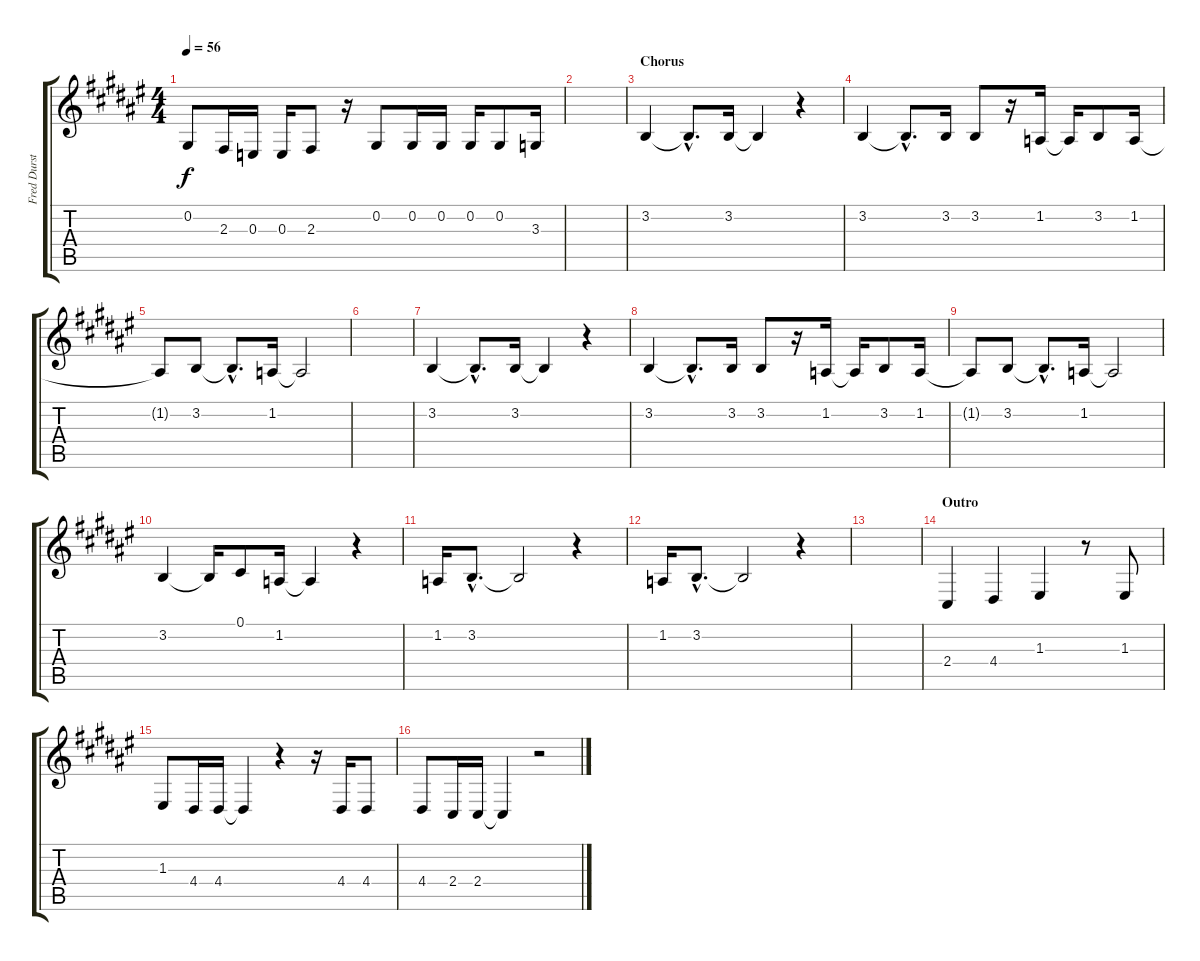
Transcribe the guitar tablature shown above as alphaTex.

\track ("Fred Durst" "Fred Durst") {instrument tenorsax}
\staff {score tabs}
\tuning (Db4 Ab3 E3 B2 Gb2 Db2) {hide}
\ts (4 4)
\tempo 56
\clef g2
\ks f#
0.2.8{dy f} 2.3.16 0.3.16 0.3.16 2.3.8 r.16 0.2.8 0.2.16 0.2.16 0.2.16 0.2.8 3.3.16 |
|
\section ("" "Chorus")
3.2.4 3.2{hac t}.8{d} 3.2.16 3.2{t}.4 r.4 |
3.2.4 3.2{hac t}.8{d} 3.2.16 3.2.8 r.16 1.2.16 1.2{t}.16 3.2.8 1.2.16 |
1.2{t}.8 3.2.8 3.2{hac t}.8{d} 1.2.16 1.2{t}.2 |
|
3.2.4 3.2{hac t}.8{d} 3.2.16 3.2{t}.4 r.4 |
3.2.4 3.2{hac t}.8{d} 3.2.16 3.2.8 r.16 1.2.16 1.2{t}.16 3.2.8 1.2.16 |
1.2{t}.8 3.2.8 3.2{hac t}.8{d} 1.2.16 1.2{t}.2 |
3.2.4 3.2{t}.16 0.1.8 1.2.16 1.2{t}.4 r.4 |
1.2.16 3.2{hac}.8{d} 3.2{t}.2 r.4 |
1.2.16 3.2{hac}.8{d} 3.2{t}.2 r.4 |
|
\section ("" "Outro")
2.4.4 4.4.4 1.3.4 r.8 1.3.8 |
1.3.8 4.4.16 4.4.16 4.4{t}.4 r.4 r.16 4.4.16 4.4.8 |
4.4.8 2.4.16 2.4.16 2.4{t}.4 r.2
